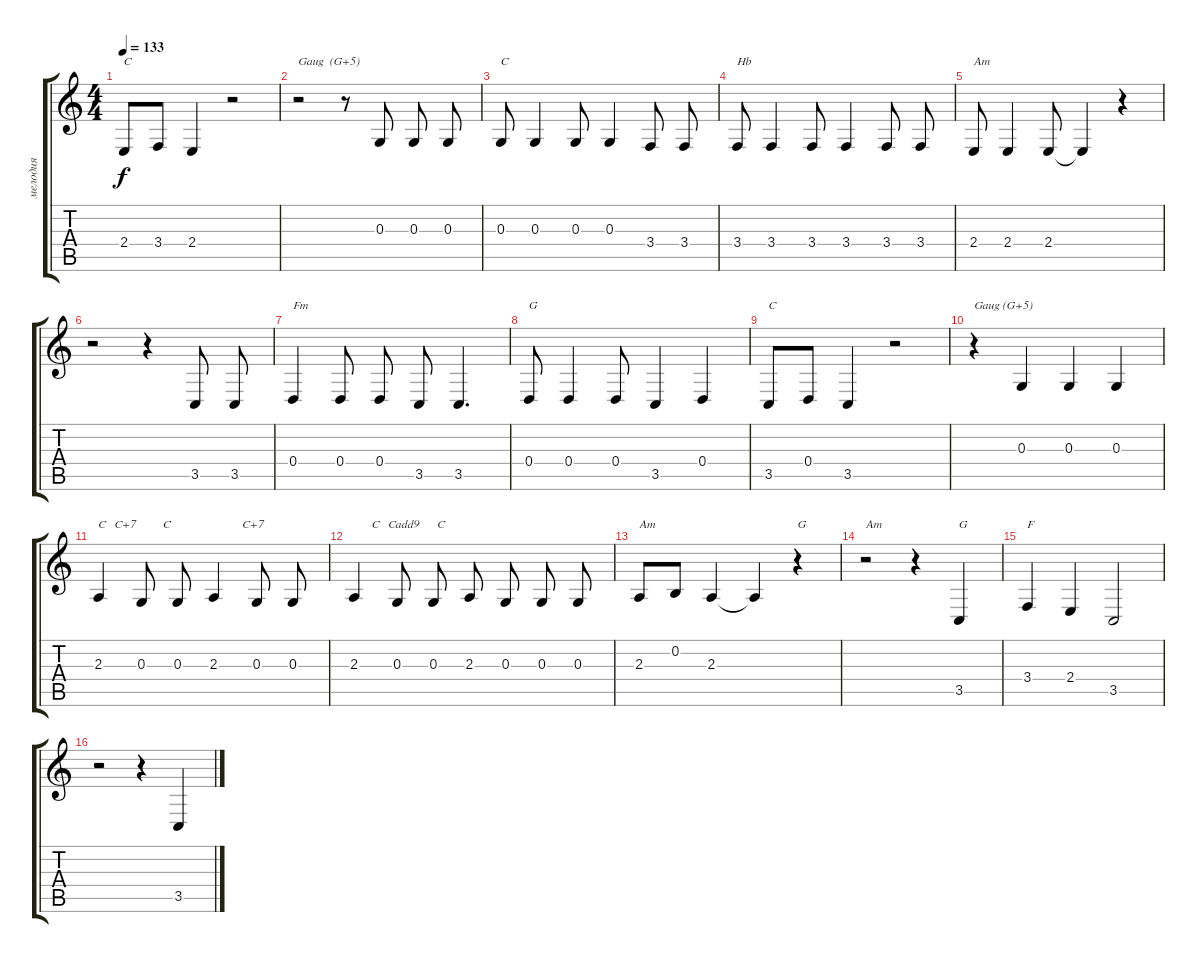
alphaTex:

\track ("мелодия" "мелодия") {instrument accordion}
\staff {score tabs}
\tuning (E4 B3 G3 D3 A2 E2) {hide}
\ts (4 4)
\tempo 133
\clef g2
\ks c
2.4{t}.8{txt "C" dy f} 3.4.8 2.4.4 r.2 |
r.2{txt "Gaug  (G+5)"} r.8 0.3.8 0.3.8{beam split} 0.3.8 |
0.3.8{txt "C"} 0.3.4 0.3.8 0.3.4 3.4.8{beam split} 3.4.8 |
3.4.8{txt "Hb"} 3.4.4 3.4.8 3.4.4 3.4.8{beam split} 3.4.8 |
2.4.8{txt "Am"} 2.4.4 2.4.8 2.4{t}.4 r.4 |
r.2 r.4 3.5.8{beam split} 3.5.8 |
0.4.4{txt "Fm"} 0.4.8{beam split} 0.4.8 3.5.8 3.5.4{d} |
0.4.8{txt "G"} 0.4.4 0.4.8 3.5.4 0.4.4 |
3.5.8{txt "C"} 0.4.8 3.5.4 r.2 |
r.4{txt "Gaug (G+5)"} 0.3.4 0.3.4 0.3.4 |
2.3.4{txt "C   C+7         C                        C+7"} 0.3.8{beam split} 0.3.8 2.3.4 0.3.8{beam split} 0.3.8 |
2.3.4{txt "      C   Cadd9      C"} 0.3.8{beam split} 0.3.8 2.3.8{beam split} 0.3.8 0.3.8{beam split} 0.3.8 |
2.3.8{txt "Am"} 0.2.8 2.3.4 2.3{t}.4 r.4{txt "G"} |
r.2{txt "Am"} r.4 3.5.4{txt "G"} |
3.4.4{txt "F"} 2.4.4 3.5.2 |
r.2 r.4 3.5.4
